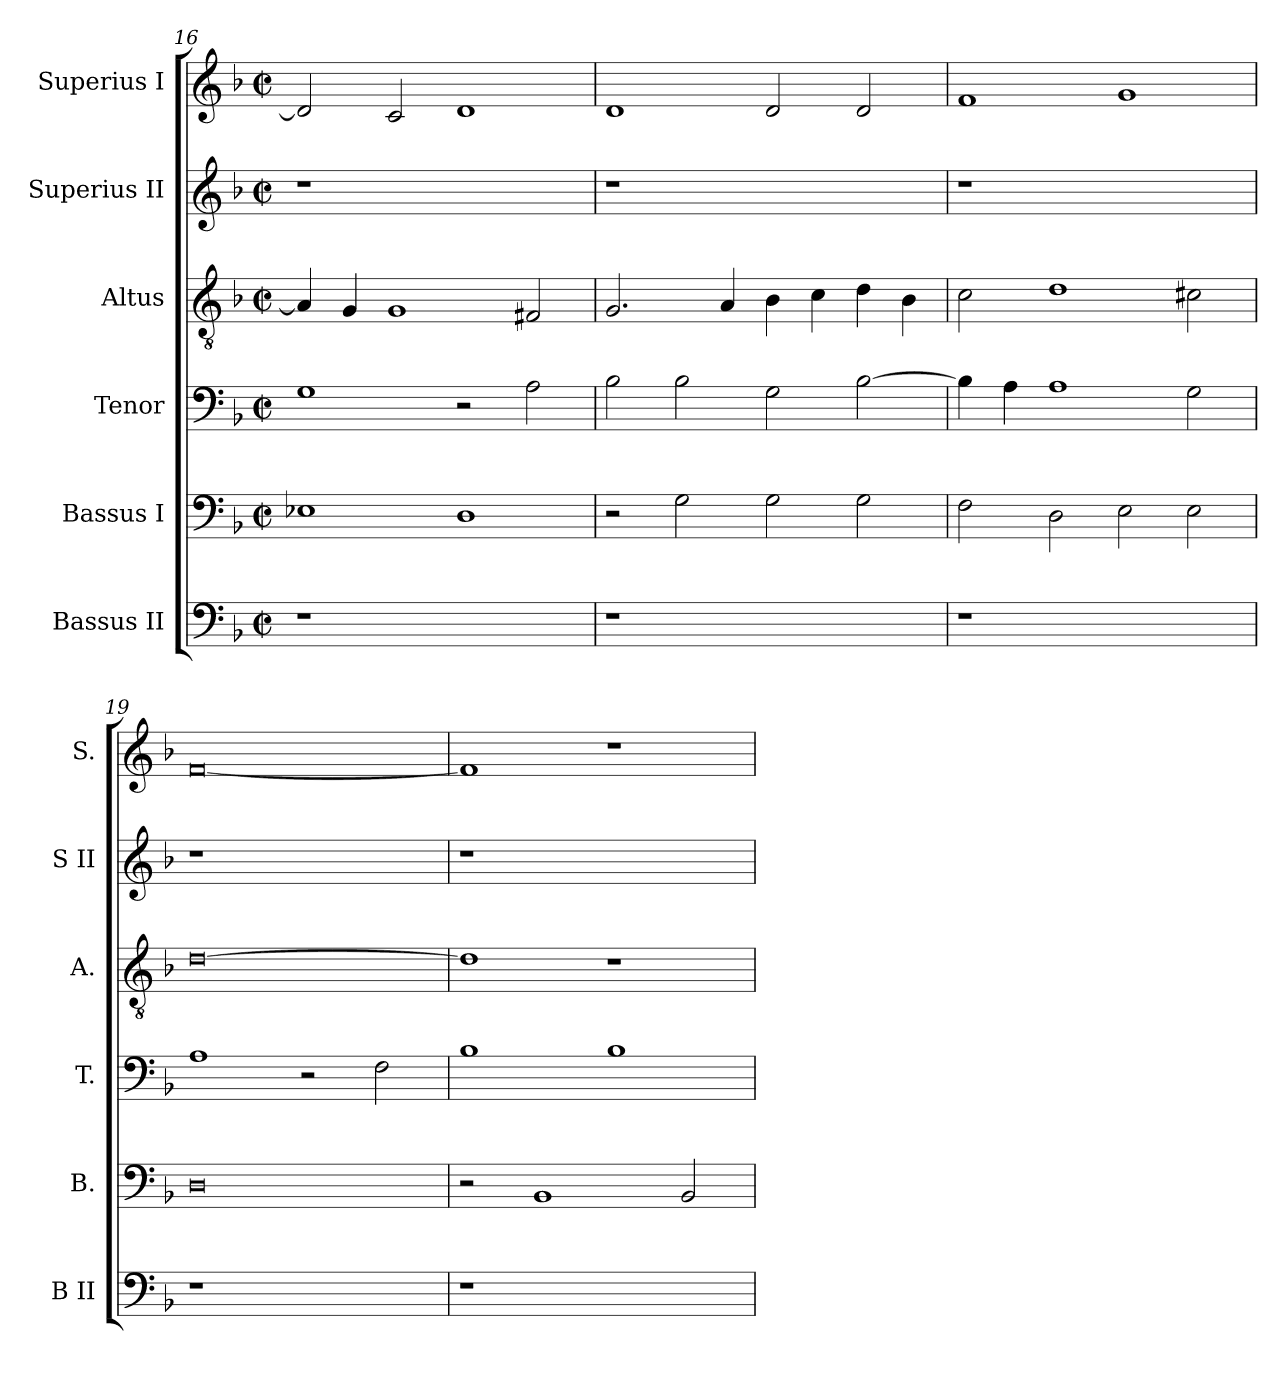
**kern	**kern	**kern	**kern	**kern	**kern
*part6	*part5	*part4	*part3	*part2	*part1
*staff6	*staff5	*staff4	*staff3	*staff2	*staff1
*I"Bassus II	*I"Bassus I	*I"Tenor	*I"Altus	*I"Superius II	*I"Superius I
*I'B II	*I'B.	*I'T.	*I'A.	*I'S II	*I'S.
*clefF4	*clefF4	*clefF4	*clefGv2	*clefG2	*clefG2
*	*	*	*ITrd7c12	*	*
*k[b-]	*k[b-]	*k[b-]	*k[b-]	*k[b-]	*k[b-]
*F:	*F:	*F:	*F:	*F:	*F:
*M2/2	*M2/2	*M2/2	*M2/2	*M2/2	*M2/2
*met(c|)	*met(c|)	*met(c|)	*met(c|)	*met(c|)	*met(c|)
=16	=16	=16	=16	=16	=16
!LO:N:vis=1	!	!	!	!LO:N:vis=1	!
1r	1E-Xi	1Gi	4AAi/]	1r	2di/]
.	.	.	4GGi/	.	.
.	.	.	1GGi	.	2ci/
1ryy	1Di	2r	.	1ryy	1di
.	.	2Ai\	2FF#Xi/	.	.
=17	=17	=17	=17	=17	=17
!LO:N:vis=1	!	!	!	!LO:N:vis=1	!
1r	2r	2B-i\	2.GGi/	1r	1di
.	2Gi\	2B-i\	.	.	.
.	.	.	4AAi/	.	.
1ryy	2Gi\	2Gi\	4BB-i\	1ryy	2di/
.	.	.	4Ci\	.	.
.	2Gi\	[>2B-i\	4Di\	.	2di/
.	.	.	4BB-i\	.	.
=18	=18	=18	=18	=18	=18
!LO:N:vis=1	!	!	!	!LO:N:vis=1	!
1r	2Fi\	4B-i\]	2Ci\	1r	1fi
.	.	4Ai\	.	.	.
.	2Di\	1Ai	1Di	.	.
1ryy	2Ei\	.	.	1ryy	1gi
.	2Ei\	2Gi\	2C#Xi\	.	.
=19	=19	=19	=19	=19	=19
!LO:N:vis=1	!	!	!	!LO:N:vis=1	!
1r	0Di	1Ai	[>0Di	1r	[<0fi
1ryy	.	2r	.	1ryy	.
.	.	2Fi\	.	.	.
!!LO:PB:g=z
=20	=20	=20	=20	=20	=20
!LO:N:vis=1	!	!	!	!LO:N:vis=1	!
1r	2r	1B-i	1Di]	1r	1fi]
.	1BB-i	.	.	.	.
1ryy	.	1B-i	1r	1ryy	1r
.	2BB-i/	.	.	.	.
=	=	=	=	=	=
*-	*-	*-	*-	*-	*-
